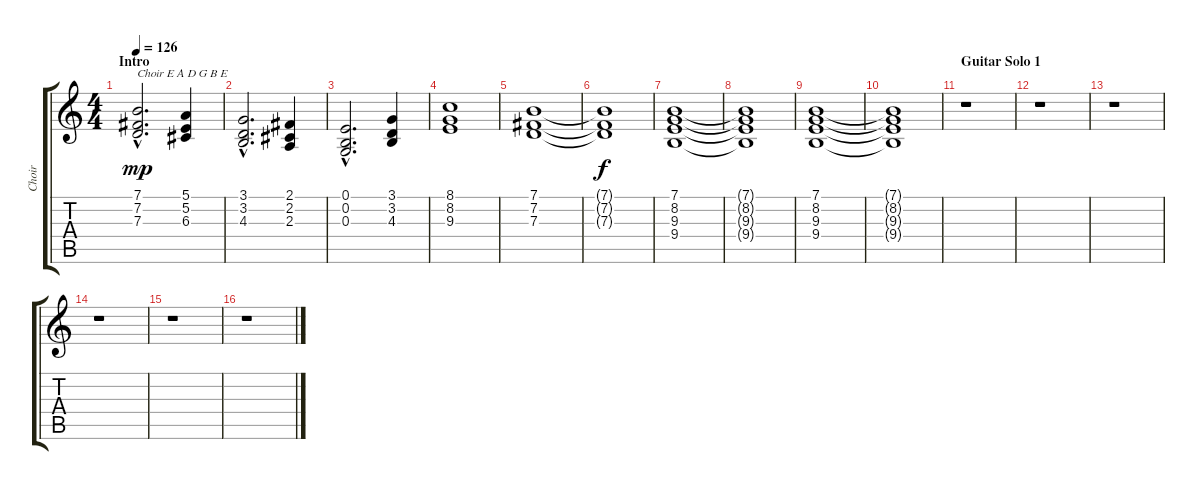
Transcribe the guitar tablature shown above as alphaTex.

\track ("Choir" "Choir") {instrument choiraahs}
\staff {score tabs}
\tuning (E4 B3 G3 D3 A2 E2) {hide}
\ts (4 4)
\section ("" "Intro")
\tempo 126
\clef g2
\ks c
(7.1{hac} 7.2{hac} 7.3{hac}).2{d txt "Choir E A D G B E" dy mp instrument choiraahs} (5.1 5.2 6.3).4 |
(3.1{hac} 3.2{hac} 4.3{hac}).2{d} (2.1 2.2 2.3).4 |
(0.1{hac} 0.2{hac} 0.3{hac}).2{d} (3.1 3.2 4.3).4 |
(8.1 8.2 9.3).1 |
(7.1 7.2 7.3).1 |
(7.1{t} 7.2{t} 7.3{t}).1{dy f} |
(7.1 8.2 9.3 9.4).1 |
(7.1{t} 8.2{t} 9.3{t} 9.4{t}).1 |
(7.1 8.2 9.3 9.4).1 |
(7.1{t} 8.2{t} 9.3{t} 9.4{t}).1 |
\section ("" "Guitar Solo 1")
r.1 |
r.1 |
r.1 |
r.1 |
r.1 |
r.1
